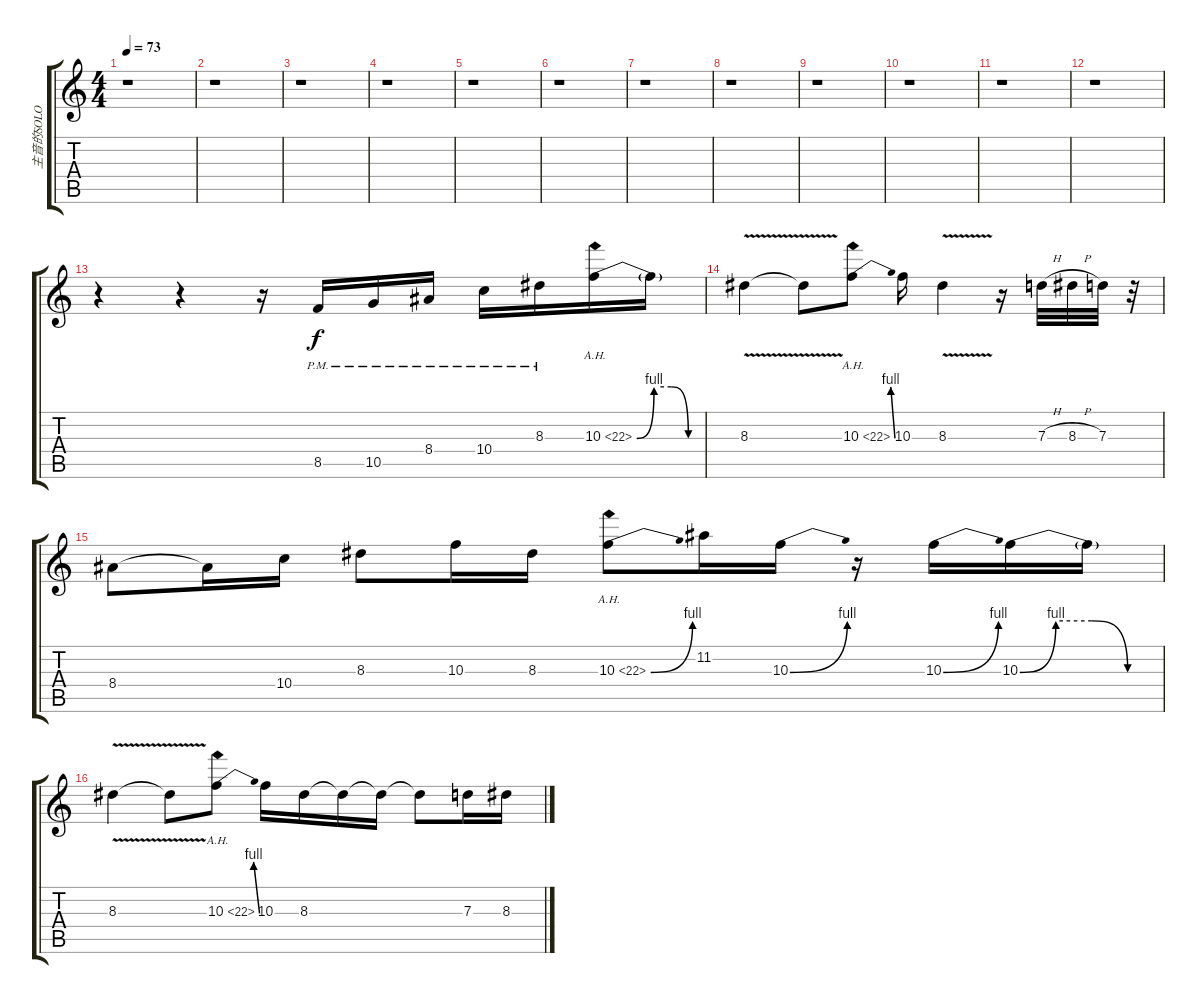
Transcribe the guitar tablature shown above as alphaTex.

\track ("主音的SOLO" "主音的SOLO") {instrument banjo}
\staff {score tabs}
\tuning (E4 B3 G3 D3 A2 E2) {hide}
\displaytranspose 12
\ts (4 4)
\tempo 73
\clef g2
\ks c
r.1{dy f} |
r.1 |
r.1 |
r.1 |
r.1 |
r.1 |
r.1 |
r.1 |
r.1 |
r.1 |
r.1 |
r.1 |
r.4 r.4 r.16 8.5{pm}.16 10.5{pm}.16 8.4{pm}.16 10.4{pm}.16 8.3{pm}.16 10.3{be (custom 0 0 15 4 30 4 45 0 60 0) ah 12}.16 10.3{t}.16 |
8.3{v}.4 8.3{t}.8 10.3{be (bend 0 0 60 4) ah 12}.8 10.3.16 8.3{v}.4 r.16 7.3{h}.32 8.3{h}.32 7.3.32 r.32 |
8.4.8 8.4{t}.16 10.4.16 8.3.8 10.3.16 8.3.16 10.3{be (bend 0 0 60 4) ah 12}.8 11.2.16 10.3{be (bend 0 0 60 4)}.16 r.16 10.3{be (bend 0 0 60 4)}.16 10.3{be (custom 0 0 15 4 30 4 45 0 60 0)}.16 10.3{t}.16 |
8.3{v}.4 8.3{t}.8 10.3{be (bend 0 0 60 4) ah 12}.8 10.3.16 8.3.16 8.3{t}.16 8.3{t}.16 8.3{t}.8 7.3.16 8.3.16
